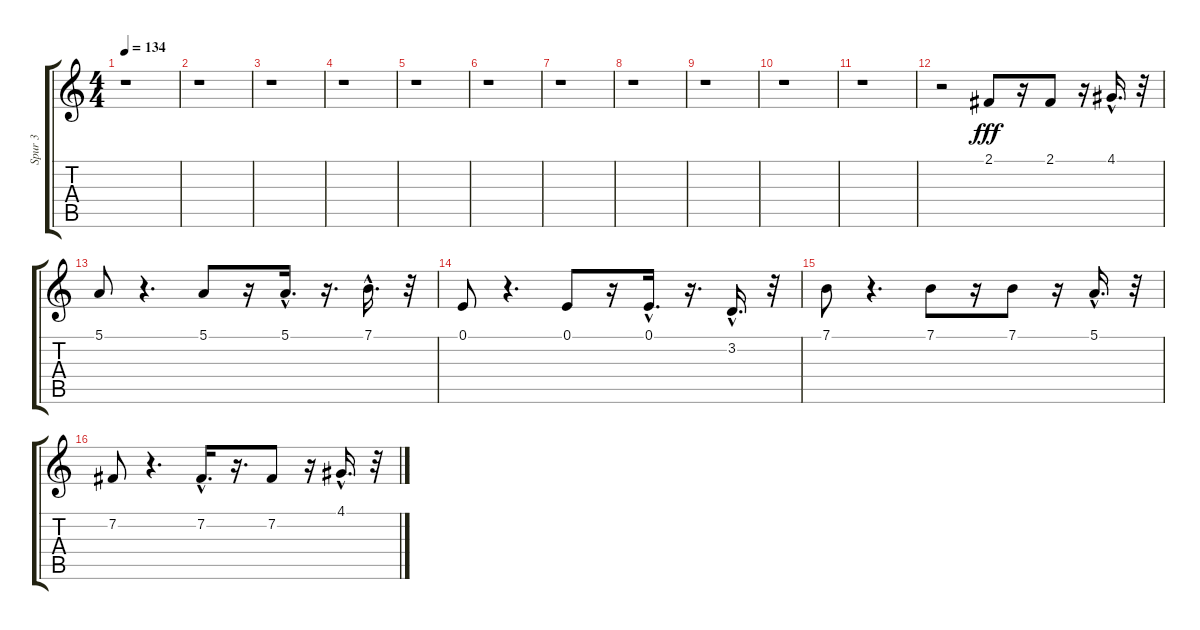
\track ("Spur 3" "Spur 3") {instrument synthbrass1}
\staff {score tabs}
\tuning (E4 B3 G3 D3 A2 E2) {hide}
\ts (4 4)
\tempo 134
\clef g2
\ks c
r.1{dy fff} |
r.1 |
r.1 |
r.1 |
r.1 |
r.1 |
r.1 |
r.1 |
r.1 |
r.1 |
r.1 |
r.2 2.1.8 r.16 2.1.8 r.16 4.1{hac}.16{d} r.32 |
5.1.8 r.4{d} 5.1.8 r.16 5.1{hac}.16{d} r.16{d} 7.1{hac}.16{d} r.32 |
0.1.8 r.4{d} 0.1.8 r.16 0.1{hac}.16{d} r.16{d} 3.2{hac}.16{d} r.32 |
7.1.8 r.4{d} 7.1.8 r.16 7.1.8 r.16 5.1{hac}.16{d} r.32 |
7.2.8 r.4{d} 7.2{hac}.16{d} r.16{d} 7.2.8 r.16 4.1{hac}.16{d} r.32
